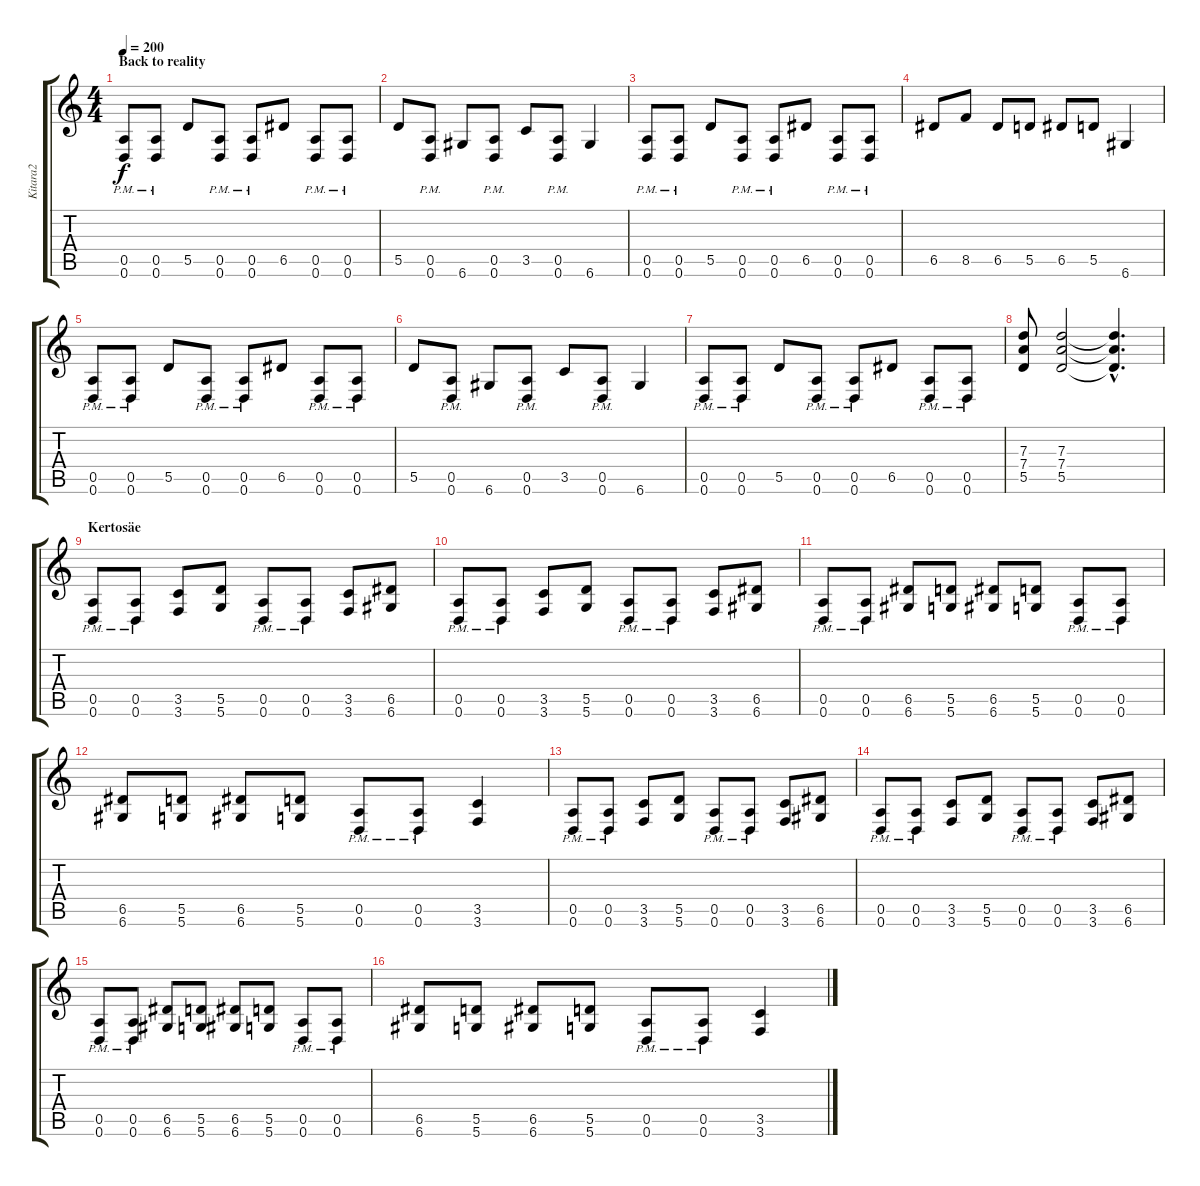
\track ("Kitara2" "Kitara2") {instrument distortionguitar}
\staff {score tabs}
\tuning (E4 B3 G3 D3 A2 D2) {hide}
\ts (4 4)
\section ("" "Back to reality")
\tempo 200
\clef g2
\ks c
(0.5{pm} 0.6{pm}).8{dy f} (0.5{pm} 0.6{pm}).8 5.5.8 (0.5{pm} 0.6{pm}).8 (0.5{pm} 0.6{pm}).8 6.5.8 (0.5{pm} 0.6{pm}).8 (0.5{pm} 0.6{pm}).8 |
5.5.8 (0.5{pm} 0.6{pm}).8 6.6.8 (0.5{pm} 0.6{pm}).8 3.5.8 (0.5{pm} 0.6{pm}).8 6.6.4 |
(0.5{pm} 0.6{pm}).8 (0.5{pm} 0.6{pm}).8 5.5.8 (0.5{pm} 0.6{pm}).8 (0.5{pm} 0.6{pm}).8 6.5.8 (0.5{pm} 0.6{pm}).8 (0.5{pm} 0.6{pm}).8 |
6.5.8 8.5.8 6.5.8 5.5.8 6.5.8 5.5.8 6.6.4 |
(0.5{pm} 0.6{pm}).8 (0.5{pm} 0.6{pm}).8 5.5.8 (0.5{pm} 0.6{pm}).8 (0.5{pm} 0.6{pm}).8 6.5.8 (0.5{pm} 0.6{pm}).8 (0.5{pm} 0.6{pm}).8 |
5.5.8 (0.5{pm} 0.6{pm}).8 6.6.8 (0.5{pm} 0.6{pm}).8 3.5.8 (0.5{pm} 0.6{pm}).8 6.6.4 |
(0.5{pm} 0.6{pm}).8 (0.5{pm} 0.6{pm}).8 5.5.8 (0.5{pm} 0.6{pm}).8 (0.5{pm} 0.6{pm}).8 6.5.8 (0.5{pm} 0.6{pm}).8 (0.5{pm} 0.6{pm}).8 |
(7.3 7.4 5.5).8 (7.3 7.4 5.5).2 (7.3{hac t} 7.4{hac t} 5.5{hac t}).4{d} |
\section ("" "Kertosäe")
(0.5{pm} 0.6{pm}).8{instrument distortionguitar} (0.5{pm} 0.6{pm}).8 (3.5 3.6).8 (5.5 5.6).8 (0.5{pm} 0.6{pm}).8 (0.5{pm} 0.6{pm}).8 (3.5 3.6).8 (6.5 6.6).8 |
(0.5{pm} 0.6{pm}).8 (0.5{pm} 0.6{pm}).8 (3.5 3.6).8 (5.5 5.6).8 (0.5{pm} 0.6{pm}).8 (0.5{pm} 0.6{pm}).8 (3.5 3.6).8 (6.5 6.6).8 |
(0.5{pm} 0.6{pm}).8 (0.5{pm} 0.6{pm}).8 (6.5 6.6).8 (5.5 5.6).8 (6.5 6.6).8 (5.5 5.6).8 (0.5{pm} 0.6{pm}).8 (0.5{pm} 0.6{pm}).8 |
(6.5 6.6).8 (5.5 5.6).8 (6.5 6.6).8 (5.5 5.6).8 (0.5{pm} 0.6{pm}).8 (0.5{pm} 0.6{pm}).8 (3.5 3.6).4 |
(0.5{pm} 0.6{pm}).8 (0.5{pm} 0.6{pm}).8 (3.5 3.6).8 (5.5 5.6).8 (0.5{pm} 0.6{pm}).8 (0.5{pm} 0.6{pm}).8 (3.5 3.6).8 (6.5 6.6).8 |
(0.5{pm} 0.6{pm}).8 (0.5{pm} 0.6{pm}).8 (3.5 3.6).8 (5.5 5.6).8 (0.5{pm} 0.6{pm}).8 (0.5{pm} 0.6{pm}).8 (3.5 3.6).8 (6.5 6.6).8 |
(0.5{pm} 0.6{pm}).8 (0.5{pm} 0.6{pm}).8 (6.5 6.6).8 (5.5 5.6).8 (6.5 6.6).8 (5.5 5.6).8 (0.5{pm} 0.6{pm}).8 (0.5{pm} 0.6{pm}).8 |
(6.5 6.6).8 (5.5 5.6).8 (6.5 6.6).8 (5.5 5.6).8 (0.5{pm} 0.6{pm}).8 (0.5{pm} 0.6{pm}).8 (3.5 3.6).4
